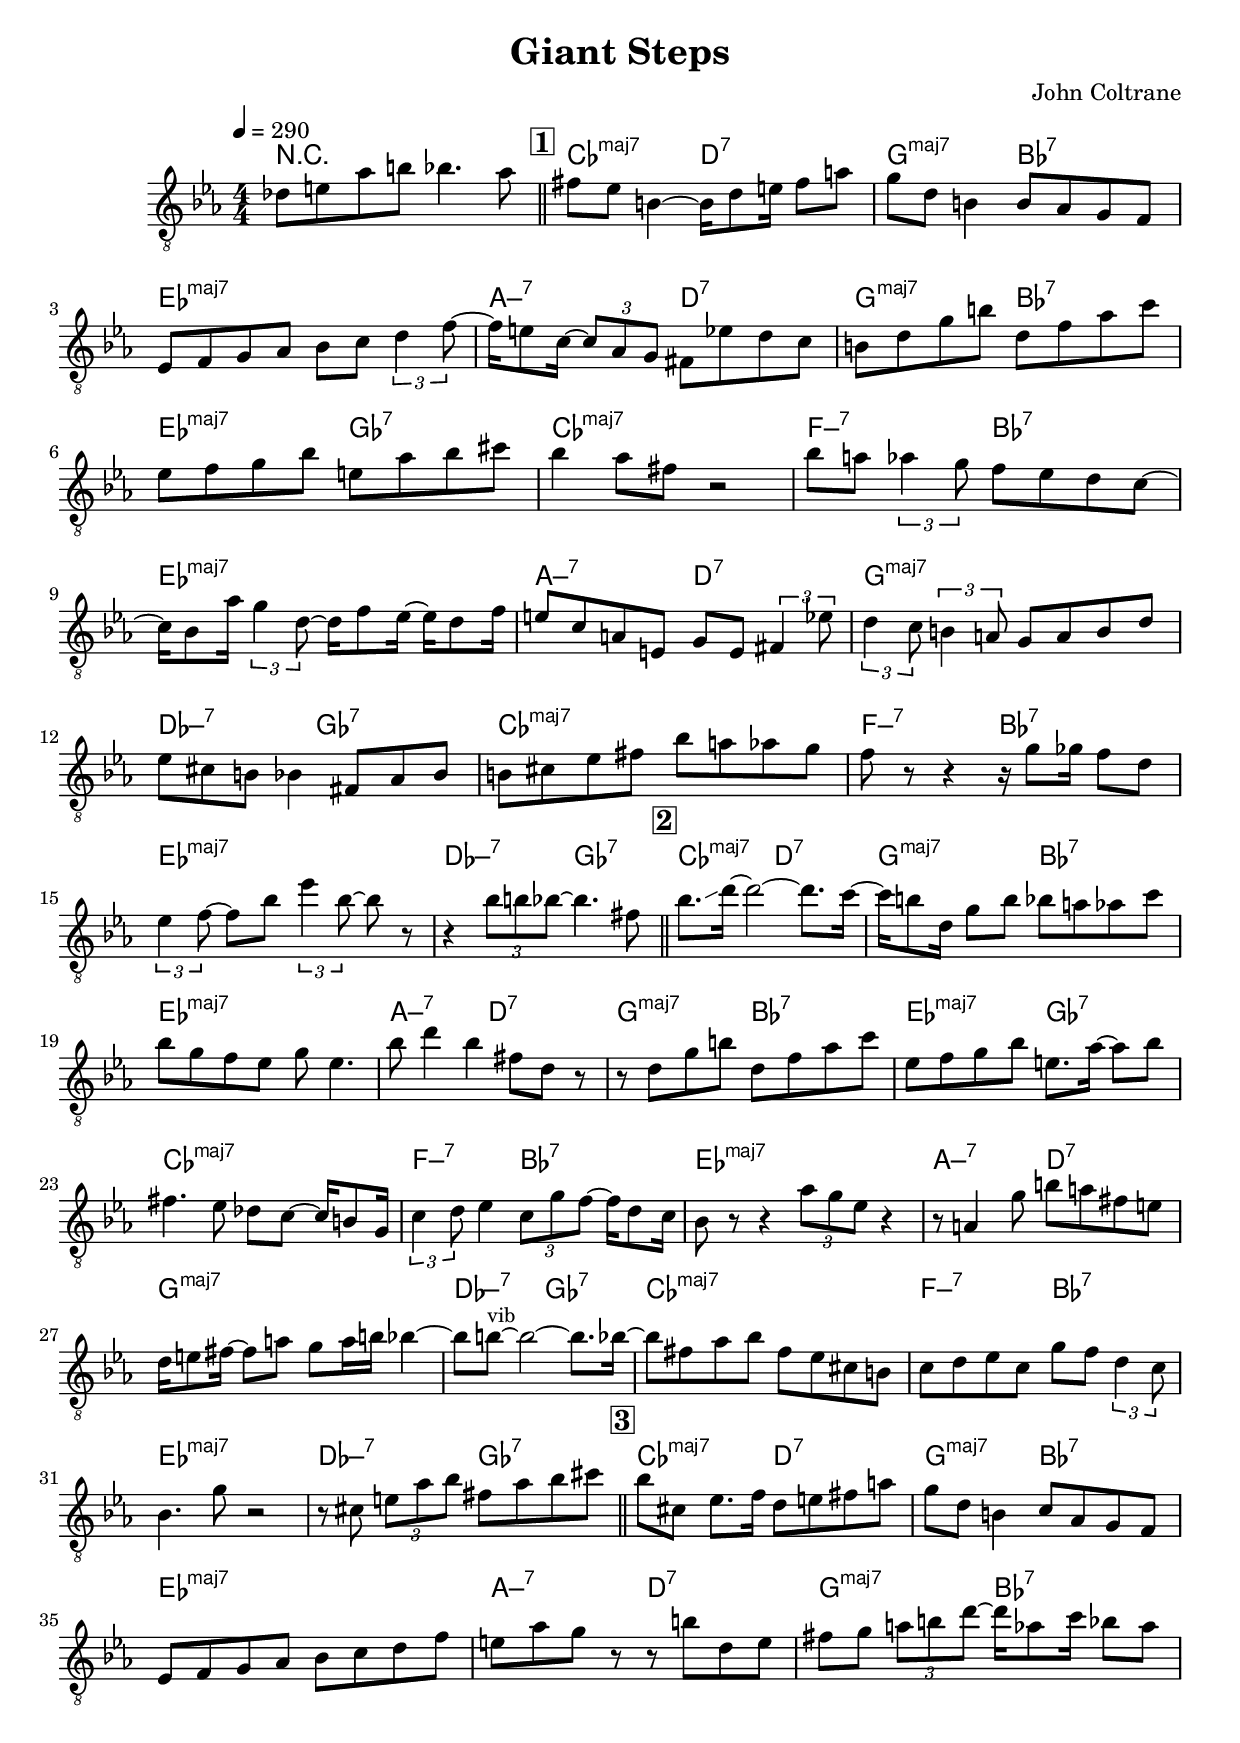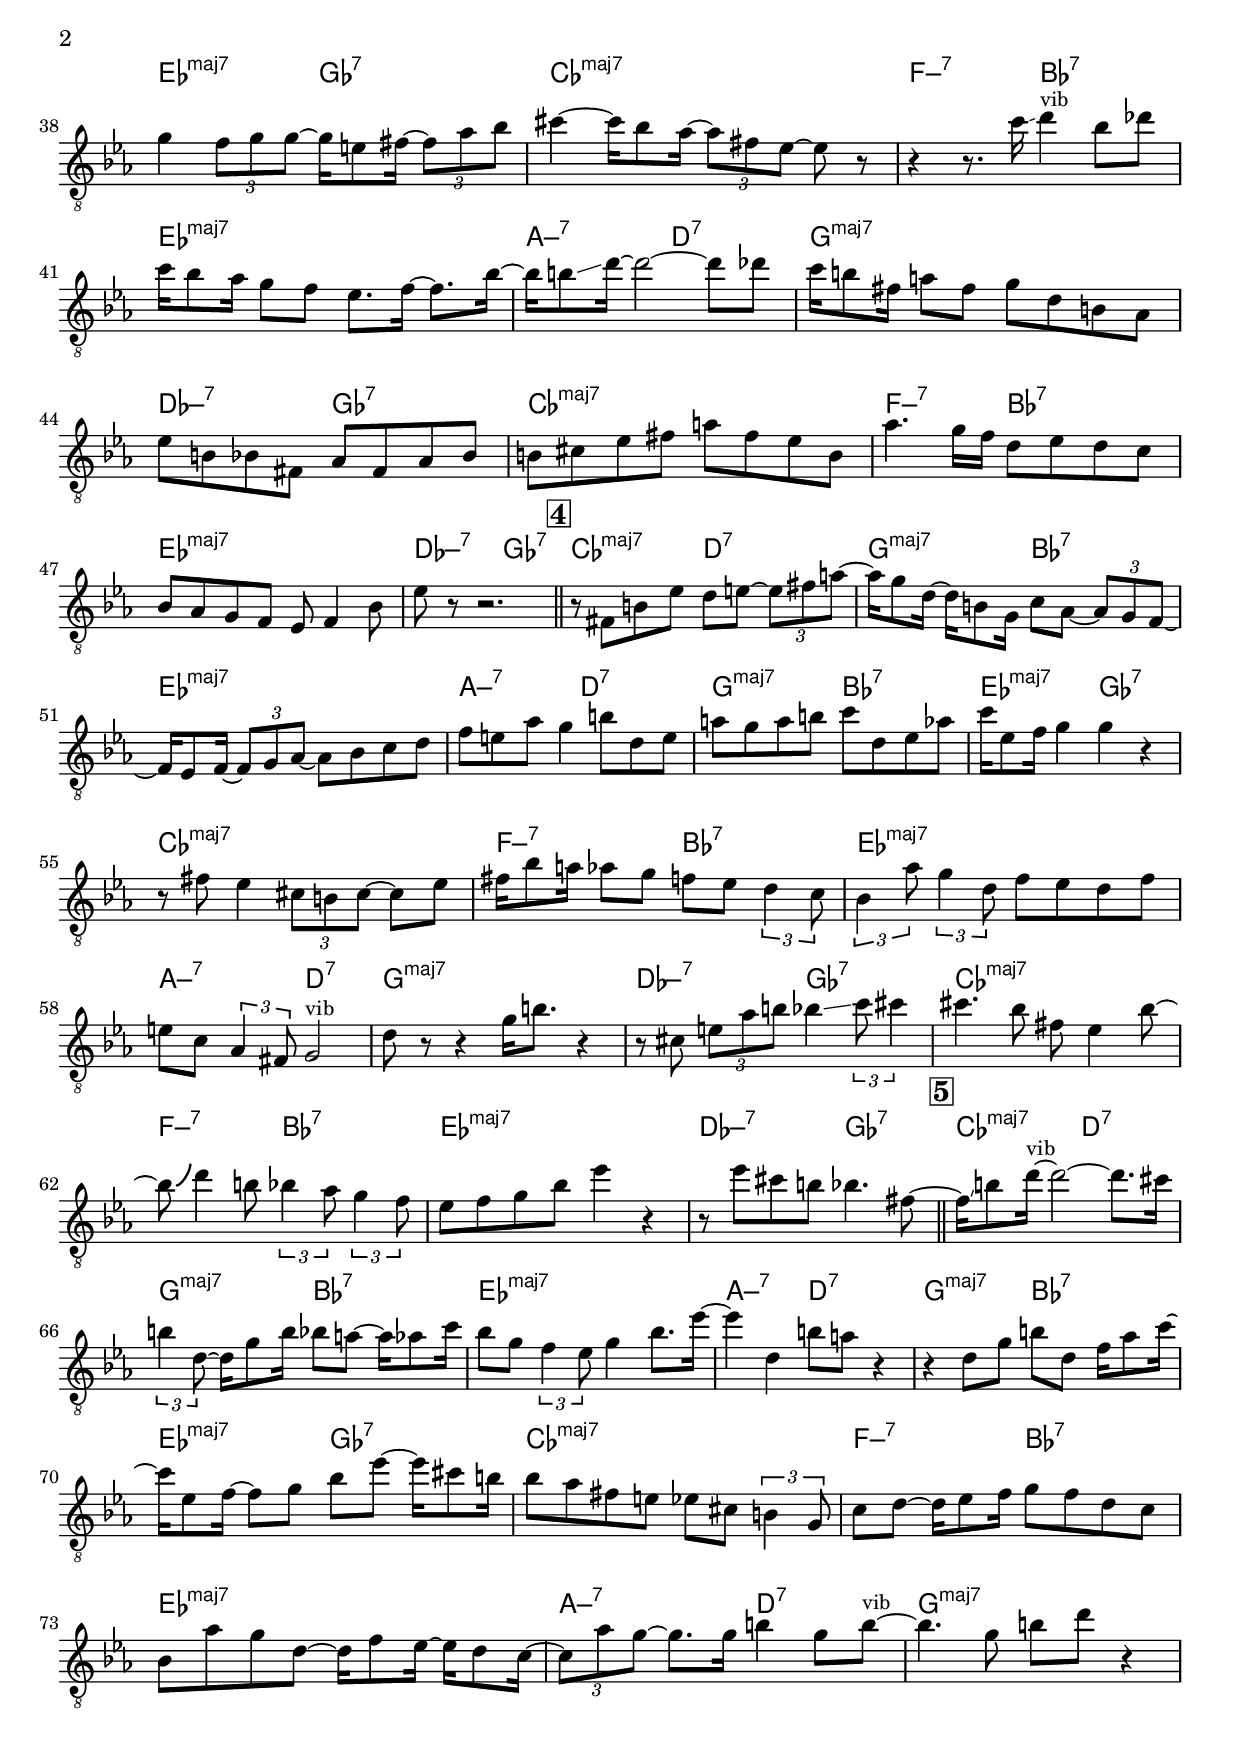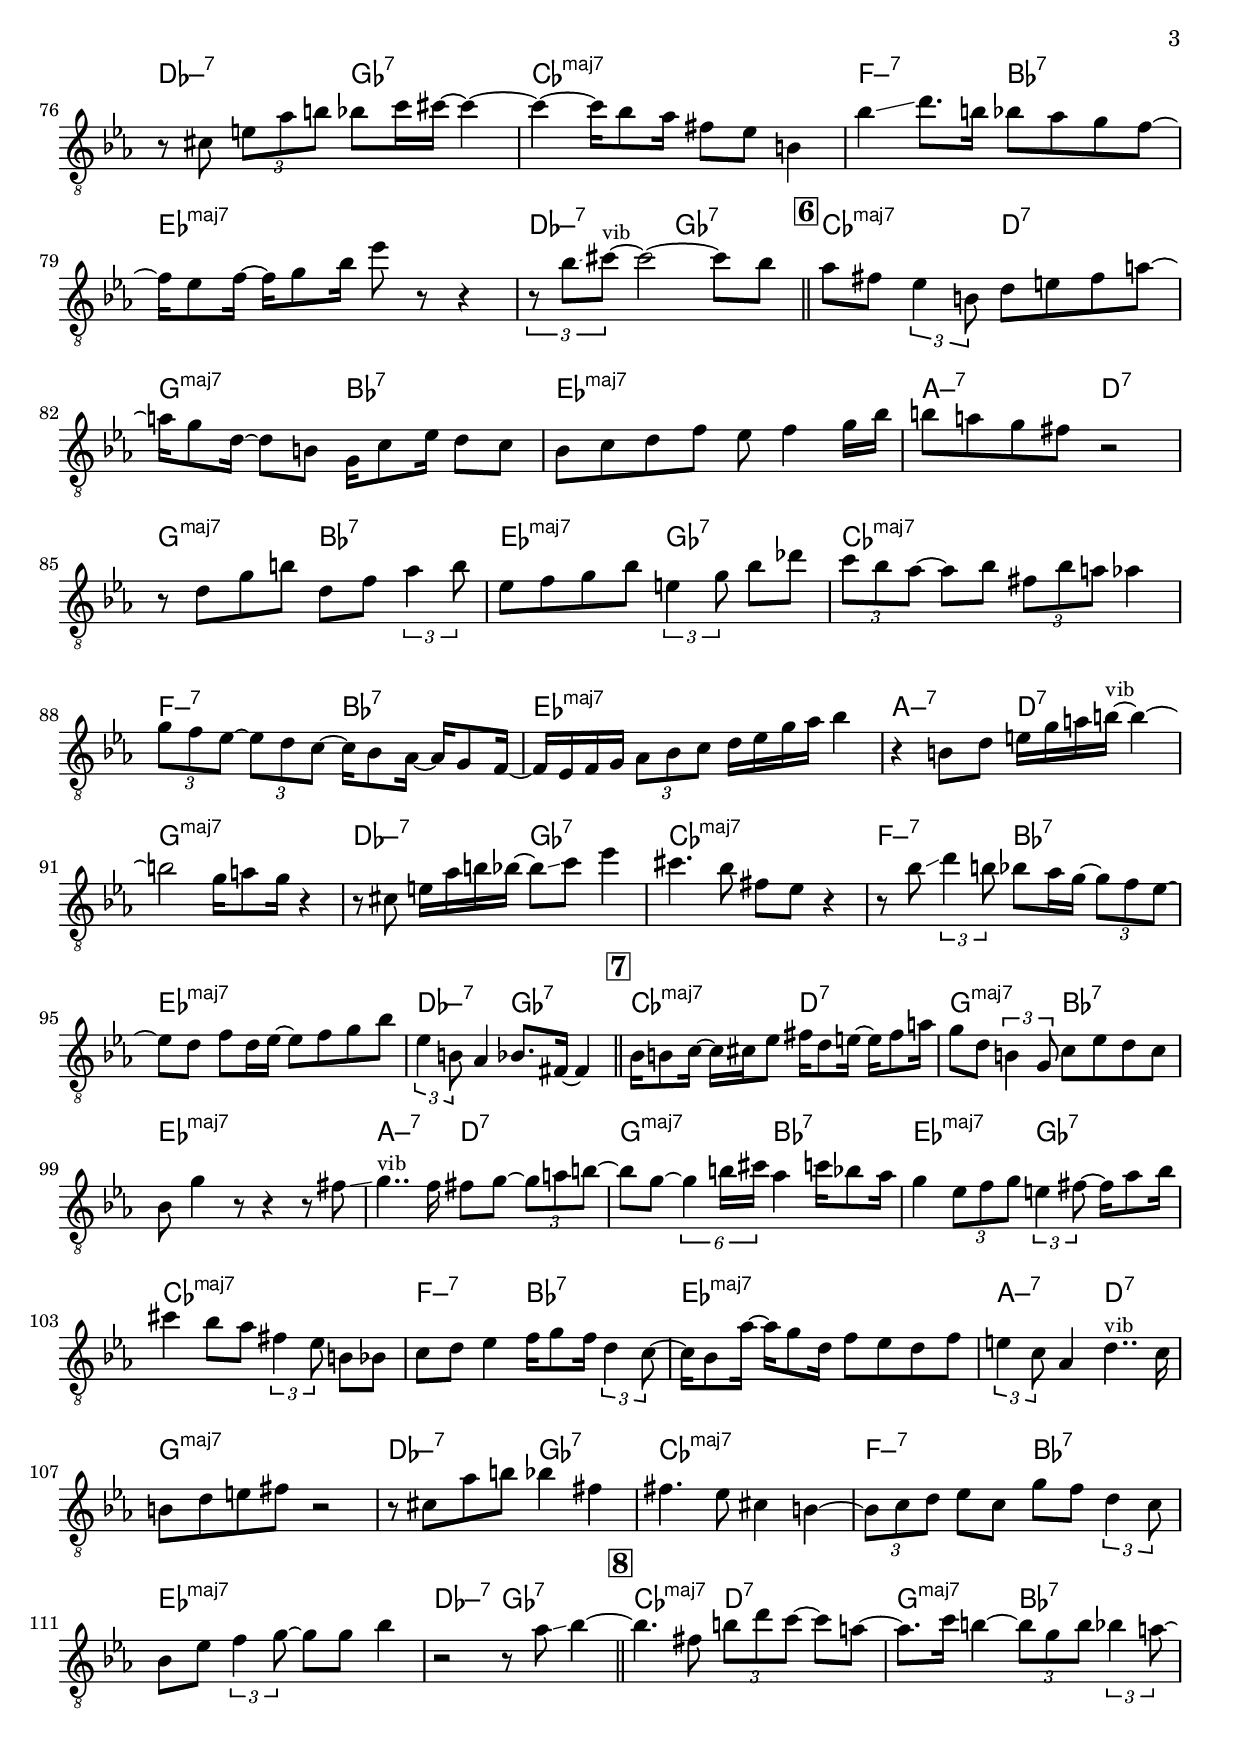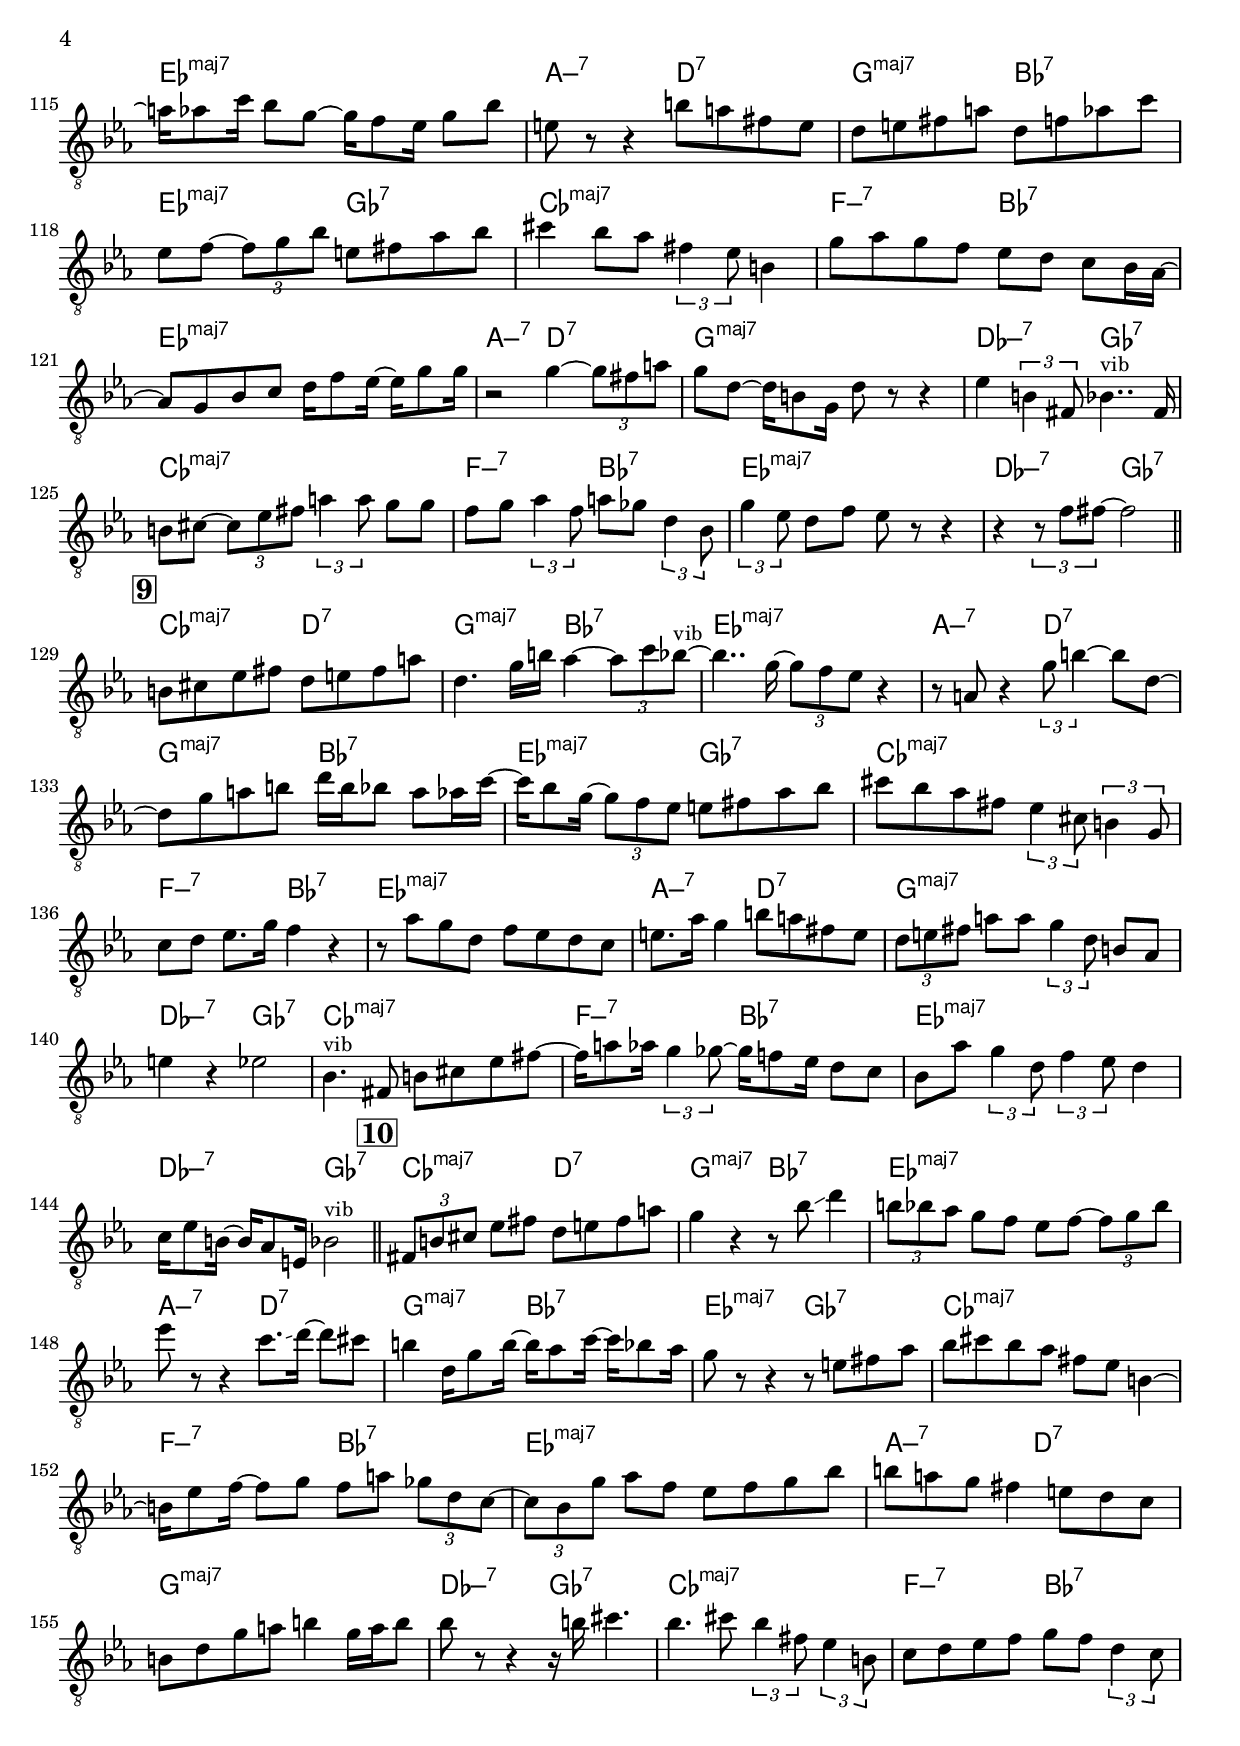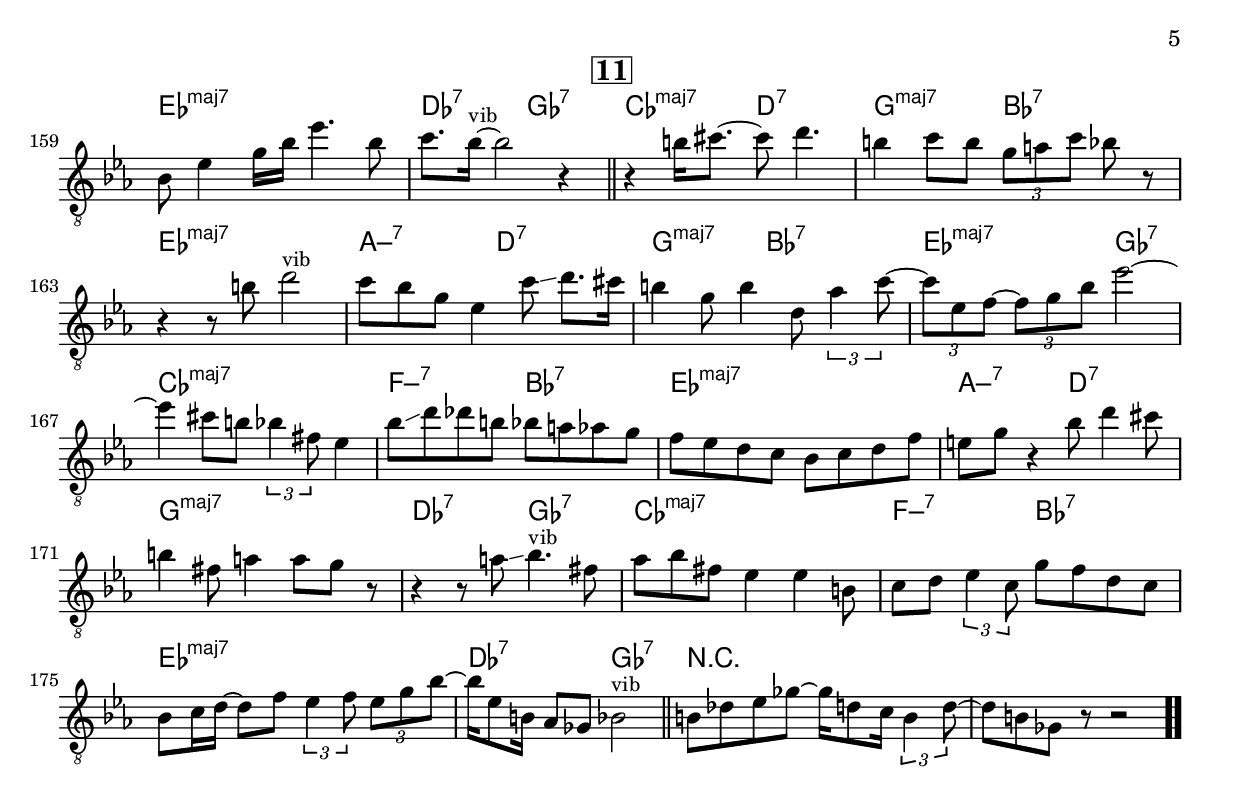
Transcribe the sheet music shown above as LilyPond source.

\version "2.13.2"

#(ly:set-option 'point-and-click #f)

\header {
  title = "Giant Steps"
  composer = "John Coltrane"
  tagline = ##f
}
global =
{
    \override Staff.TimeSignature #'style = #'()
    \time 4/4
    \clef "treble_8"
    \key es \major
    \override Rest #'direction = #'0
    \override MultiMeasureRest #'staff-position = #0
}
\score
{
<<
    \transpose c' c'

    \new ChordNames { \chords {
      \set majorSevenSymbol = \markup { "maj7" }
      \set minorChordModifier = \markup { \char ##x2013 }
      | r1 
      | ces2:maj d2:7 | g2:maj bes2:7 | es1:maj | a2:min7 d2:7 | g2:maj bes2:7 | es2:maj ges2:7 | ces1:maj | f2:min7 bes2:7 
      | es1:maj | a2:min7 d2:7 | g1:maj | des2:min7 ges2:7 | ces1:maj | f2:min7 bes2:7 | es1:maj | des2:min7 ges2:7 
      | ces2:maj d2:7 | g2:maj bes2:7 | es1:maj | a2:min7 d2:7 | g2:maj bes2:7 | es2:maj ges2:7 | ces1:maj | f2:min7 bes2:7 
      | es1:maj | a2:min7 d2:7 | g1:maj | des2:min7 ges2:7 | ces1:maj | f2:min7 bes2:7 | es1:maj | des2:min7 ges2:7 
      | ces2:maj d2:7 | g2:maj bes2:7 | es1:maj | a2:min7 d2:7 | g2:maj bes2:7 | es2:maj ges2:7 | ces1:maj | f2:min7 bes2:7 
      | es1:maj | a2:min7 d2:7 | g1:maj | des2:min7 ges2:7 | ces1:maj | f2:min7 bes2:7 | es1:maj | des2:min7 ges2:7 
      | ces2:maj d2:7 | g2:maj bes2:7 | es1:maj | a2:min7 d2:7 | g2:maj bes2:7 | es2:maj ges2:7 | ces1:maj | f2:min7 bes2:7 
      | es1:maj | a2:min7 d2:7 | g1:maj | des2:min7 ges2:7 | ces1:maj | f2:min7 bes2:7 | es1:maj | des2:min7 ges2:7 
      | ces2:maj d2:7 | g2:maj bes2:7 | es1:maj | a2:min7 d2:7 | g2:maj bes2:7 | es2:maj ges2:7 | ces1:maj | f2:min7 bes2:7 
      | es1:maj | a2:min7 d2:7 | g1:maj | des2:min7 ges2:7 | ces1:maj | f2:min7 bes2:7 | es1:maj | des2:min7 ges2:7 
      | ces2:maj d2:7 | g2:maj bes2:7 | es1:maj | a2:min7 d2:7 | g2:maj bes2:7 | es2:maj ges2:7 | ces1:maj | f2:min7 bes2:7 
      | es1:maj | a2:min7 d2:7 | g1:maj | des2:min7 ges2:7 | ces1:maj | f2:min7 bes2:7 | es1:maj | des2:min7 ges2:7 
      | ces2:maj d2:7 | g2:maj bes2:7 | es1:maj | a2:min7 d2:7 | g2:maj bes2:7 | es2:maj ges2:7 | ces1:maj | f2:min7 bes2:7 
      | es1:maj | a2:min7 d2:7 | g1:maj | des2:min7 ges2:7 | ces1:maj | f2:min7 bes2:7 | es1:maj | des2:min7 ges2:7 
      | ces2:maj d2:7 | g2:maj bes2:7 | es1:maj | a2:min7 d2:7 | g2:maj bes2:7 | es2:maj ges2:7 | ces1:maj | f2:min7 bes2:7 
      | es1:maj | a2:min7 d2:7 | g1:maj | des2:min7 ges2:7 | ces1:maj | f2:min7 bes2:7 | es1:maj | des2:min7 ges2:7 
      | ces2:maj d2:7 | g2:maj bes2:7 | es1:maj | a2:min7 d2:7 | g2:maj bes2:7 | es2:maj ges2:7 | ces1:maj | f2:min7 bes2:7 
      | es1:maj | a2:min7 d2:7 | g1:maj | des2:min7 ges2:7 | ces1:maj | f2:min7 bes2:7 | es1:maj | des2:min7 ges2:7 
      | ces2:maj d2:7 | g2:maj bes2:7 | es1:maj | a2:min7 d2:7 | g2:maj bes2:7 | es2:maj ges2:7 | ces1:maj | f2:min7 bes2:7 
      | es1:maj | a2:min7 d2:7 | g1:maj | des2:min7 ges2:7 | ces1:maj | f2:min7 bes2:7 | es1:maj | des2:7 ges2:7 
      | ces2:maj d2:7 | g2:maj bes2:7 | es1:maj | a2:min7 d2:7 | g2:maj bes2:7 | es2:maj ges2:7 | ces1:maj | f2:min7 bes2:7 
      | es1:maj | a2:min7 d2:7 | g1:maj | des2:7 ges2:7 | ces1:maj | f2:min7 bes2:7 | es1:maj | des2:7 ges2:7 
      | r1|
      }
      }

    \new Staff
    <<
    \transpose c' c'

    {
      \global
  		%\override Score.MetronomeMark #'transparent = ##t
  		%\override Score.MetronomeMark #'stencil = ##f
  		
  		\override HorizontalBracket #'direction = #UP
  		\override HorizontalBracket #'bracket-flare = #'(0 . 0)
  		
  		\override TextSpanner #'dash-fraction = #1.0
  		\override TextSpanner #'bound-details #'left #'text = \markup{ \concat{\draw-line #'(0 . -1.0) \draw-line #'(1.0 . 0) }}
  		\override TextSpanner #'bound-details #'right #'text = \markup{ \concat{ \draw-line #'(1.0 . 0) \draw-line #'(0 . -1.0) }}
          \set Score.markFormatter = #format-mark-box-numbers


      \tempo 4 = 290
      \set Score.currentBarNumber = #0
     
      | des'8 e'8 aes'8 b'8 bes'4. aes'8 
      \bar "||" \mark \default fis'8 es'8 b4~ b16 d'8 e'16 fis'8 a'8 
      | g'8 d'8 b4 b8 aes8 g8 f8 
      | es8 f8 g8 aes8 bes8 c'8 \tuplet 3/2 {d'4 f'8~} 
      | f'16 e'8 c'16~ \tuplet 3/2 {c'8 aes8 g8} fis8 es'8 d'8 c'8 
      | b8 d'8 g'8 b'8 d'8 f'8 aes'8 c''8 
      | es'8 f'8 g'8 bes'8 e'8 aes'8 bes'8 cis''8 
      | bes'4 aes'8 fis'8 r2 
      | bes'8 a'8 \tuplet 3/2 {aes'4 g'8} f'8 es'8 d'8 c'8~ 
      | c'16 bes8 aes'16 \tuplet 3/2 {g'4 d'8~} d'16 f'8 es'16~ es'16 d'8 f'16 
      | e'8 c'8 a8 e8 g8 e8 \tuplet 3/2 {fis4 es'8} 
      | \tuplet 3/2 {d'4 c'8} \tuplet 3/2 {b4 a8} g8 a8 b8 d'8 
      | es'8 cis'8 b8 bes4 fis8 aes8 bes8 
      | b8 cis'8 es'8 fis'8 bes'8 a'8 aes'8 g'8 
      | f'8 r8 r4 r16 g'8 ges'16 f'8 d'8 
      | \tuplet 3/2 {es'4 f'8~} f'8 bes'8 \tuplet 3/2 {es''4 bes'8~} bes'8 r8 
      | r4 \tuplet 3/2 {bes'8 b'8 bes'8~} bes'4. fis'8 
      \bar "||" \mark \default bes'8.\glissando  d''16~ d''2~ d''8. c''16~ 
      | c''16 b'8 d'16 g'8 b'8 bes'8 a'8 aes'8 c''8 
      | bes'8 g'8 f'8 es'8 g'8 es'4. 
      | bes'8 d''4 bes'4 fis'8 d'8 r8 
      | r8 d'8 g'8 b'8 d'8 f'8 aes'8 c''8 
      | es'8 f'8 g'8 bes'8 e'8. aes'16~ aes'8 bes'8 
      | fis'4. es'8 des'8 c'8~ c'16 b8 g16 
      | \tuplet 3/2 {c'4 d'8} es'4 \tuplet 3/2 {c'8 g'8 f'8~} f'16 d'8 c'16 
      | bes8 r8 r4 \tuplet 3/2 {aes'8 g'8 es'8} r4 
      | r8 a4 g'8 b'8 a'8 fis'8 e'8 
      | d'16 e'8 fis'16~ fis'8 a'8 g'8 a'16 b'16 bes'4~ 
      | bes'8 b'8~^\markup{\left-align \small vib} b'2~ b'8. bes'16~ 
      | bes'8 fis'8 aes'8 bes'8 fis'8 es'8 cis'8 b8 
      | c'8 d'8 es'8 c'8 g'8 f'8 \tuplet 3/2 {d'4 c'8} 
      | bes4. g'8 r2 
      | r8 cis'8 \tuplet 3/2 {e'8 aes'8 bes'8} fis'8 aes'8 bes'8 cis''8 
      \bar "||" \mark \default bes'8 cis'8 es'8. f'16 d'8 e'8 fis'8 a'8 
      | g'8 d'8 b4 c'8 aes8 g8 f8 
      | es8 f8 g8 aes8 bes8 c'8 d'8 f'8 
      | e'8 aes'8 g'8 r8 r8 b'8 d'8 e'8 
      | fis'8 g'8 \tuplet 3/2 {a'8 b'8 d''8~} d''16 aes'8 c''16 bes'8 aes'8 
      | g'4 \tuplet 3/2 {f'8 g'8 g'8~} g'16 e'8 fis'16~ \tuplet 3/2 {fis'8 aes'8 bes'8} 
      | cis''4~ cis''16 bes'8 aes'16~ \tuplet 3/2 {aes'8 fis'8 es'8~} es'8 r8 
      | r4 r8. c''16\glissando  d''4^\markup{\left-align \small vib} bes'8 des''8 
      | c''16 bes'8 aes'16 g'8 f'8 es'8. f'16~ f'8. bes'16~ 
      | bes'16 b'8\glissando  d''16~ d''2~ d''8 des''8 
      | c''16 b'8 fis'16 a'8 fis'8 g'8 d'8 b8 aes8 
      | es'8 b8 bes8 fis8 aes8 fis8 aes8 bes8 
      | b8 cis'8 es'8 fis'8 a'8 fis'8 es'8 b8 
      | aes'4. g'16 f'16 d'8 es'8 d'8 c'8 
      | bes8 aes8 g8 f8 es8 f4 bes8 
      | es'8 r8 r2. 
      \bar "||" \mark \default r8 fis8 b8 es'8 d'8 e'8~ \tuplet 3/2 {e'8 fis'8 a'8~} 
      | a'16 g'8 d'16~ d'16 b8 g16 c'8 aes8~ \tuplet 3/2 {aes8 g8 f8~} 
      | f16 es8 f16~ \tuplet 3/2 {f8 g8 aes8~} aes8 bes8 c'8 d'8 
      | f'8 e'8 aes'8 g'4 b'8 d'8 e'8 
      | a'8 g'8 a'8 b'8 c''8 d'8 es'8 aes'8 
      | c''16 es'8 f'16 g'4 g'4 r4 
      | r8 fis'8 es'4 \tuplet 3/2 {cis'8 b8 cis'8~} cis'8 es'8 
      | fis'16 bes'8 a'16 aes'8 g'8 f'8 es'8 \tuplet 3/2 {d'4 c'8} 
      | \tuplet 3/2 {bes4 aes'8} \tuplet 3/2 {g'4 d'8} f'8 es'8 d'8 f'8 
      | e'8 c'8 \tuplet 3/2 {aes4 fis8} g2^\markup{\left-align \small vib} 
      | d'8 r8 r4 g'16 b'8. r4 
      | r8 cis'8 \tuplet 3/2 {e'8 aes'8 b'8} bes'4\glissando  \tuplet 3/2 {c''8 cis''4} 
      | cis''4. bes'8 fis'8 es'4 bes'8~ 
      | bes'8\bendAfter #+4  d''4 b'8 \tuplet 3/2 {bes'4 aes'8} \tuplet 3/2 {g'4 f'8} 
      | es'8 f'8 g'8 bes'8 es''4 r4 
      | r8 es''8 cis''8 b'8 bes'4. fis'8~ 
      \bar "||" \mark \default fis'16\glissando  b'8 d''16~^\markup{\left-align \small vib} d''2~ d''8. cis''16 
      | \tuplet 3/2 {b'4 d'8~} d'16 g'8 b'16 bes'8 a'8~ a'16 aes'8 c''16 
      | bes'8 g'8 \tuplet 3/2 {f'4 es'8} g'4 bes'8. es''16~ 
      | es''4 d'4 b'8 a'8 r4 
      | r4 d'8 g'8 b'8 d'8 f'16 aes'8 c''16~ 
      | c''16 es'8 f'16~ f'8 g'8 bes'8 es''8~ es''16 cis''8 b'16 
      | bes'8 aes'8 fis'8 e'8 es'8 cis'8 \tuplet 3/2 {b4 g8} 
      | c'8 d'8~ d'16 es'8 f'16 g'8 f'8 d'8 c'8 
      | bes8 aes'8 g'8 d'8~ d'16 f'8 es'16~ es'16 d'8 c'16~ 
      | \tuplet 3/2 {c'8 aes'8 g'8~} g'8. g'16 b'4 g'8 b'8~^\markup{\left-align \small vib} 
      | b'4. g'8 b'8 d''8 r4 
      | r8 cis'8 \tuplet 3/2 {e'8 aes'8 b'8} bes'8 c''16\glissando  cis''16~ cis''4~ 
      | cis''4~ cis''16 bes'8 aes'16 fis'8 es'8 b4 
      | bes'4\glissando  d''8. b'16 bes'8 aes'8 g'8 f'8~ 
      | f'16 es'8 f'16~ f'16 g'8 bes'16 es''8 r8 r4 
      | \tuplet 3/2 {r8 bes'8\glissando  cis''8~^\markup{\left-align \small vib}} cis''2~ cis''8 bes'8 
      \bar "||" \mark \default aes'8 fis'8 \tuplet 3/2 {es'4 b8} d'8 e'8 fis'8 a'8~ 
      | a'16 g'8 d'16~ d'8 b8 g16 c'8 es'16 d'8 c'8 
      | bes8 c'8 d'8 f'8 es'8 f'4 g'16 bes'16 
      | b'8 a'8 g'8 fis'8 r2 
      | r8 d'8 g'8 b'8 d'8 f'8 \tuplet 3/2 {aes'4 b'8} 
      | es'8 f'8 g'8 bes'8 \tuplet 3/2 {e'4 g'8} bes'8 des''8 
      | \tuplet 3/2 {c''8 bes'8 aes'8~} aes'8 bes'8 \tuplet 3/2 {fis'8 bes'8 a'8} aes'4 
      | \tuplet 3/2 {g'8 f'8 es'8~} \tuplet 3/2 {es'8 d'8 c'8~} c'16 bes8 aes16~ aes16 g8 f16~ 
      | f16 es16 f16 g16 \tuplet 3/2 {aes8 bes8 c'8} d'16 es'16 g'16 aes'16 bes'4 
      | r4 b8 d'8 e'16 g'16 a'16 b'16~^\markup{\left-align \small vib} b'4~ 
      | b'2 g'16 a'8 g'16 r4 
      | r8 cis'8 e'16 aes'16 b'16 bes'16~ bes'8\glissando  c''8 es''4 
      | cis''4. bes'8 fis'8 es'8 r4 
      | r8 bes'8\glissando  \tuplet 3/2 {d''4 b'8} bes'8 aes'16 g'16~ \tuplet 3/2 {g'8 f'8 es'8~} 
      | es'8 d'8 f'8 d'16 es'16~ es'8 f'8 g'8 bes'8 
      | \tuplet 3/2 {es'4 b8} aes4 bes8. fis16~ fis4 
      \bar "||" \mark \default bes16 b8 c'16~ c'16 cis'16 es'8 fis'16 d'8 e'16~ e'16 fis'8 a'16 
      | g'8 d'8 \tuplet 3/2 {b4 g8} c'8 es'8 d'8 c'8 
      | bes8 g'4 r8 r4 r8 fis'8\glissando  
      | g'4..^\markup{\left-align \small vib} f'16 fis'8 g'8~ \tuplet 3/2 {g'8 a'8 b'8~} 
      | b'8 g'8~ \tuplet 6/4 {g'4 b'16 cis''16} aes'4 c''16 bes'8 aes'16 
      | g'4 \tuplet 3/2 {es'8 f'8 g'8} \tuplet 3/2 {e'4 fis'8~} fis'16 aes'8 bes'16 
      | cis''4 bes'8 aes'8 \tuplet 3/2 {fis'4 es'8} b8 bes8 
      | c'8 d'8 es'4 f'16 g'8 f'16 \tuplet 3/2 {d'4 c'8~} 
      | c'16 bes8 aes'16~ aes'16 g'8 d'16 f'8 es'8 d'8 f'8 
      | \tuplet 3/2 {e'4 c'8} aes4 d'4..^\markup{\left-align \small vib} c'16 
      | b8 d'8 e'8 fis'8 r2 
      | r8 cis'8 aes'8 b'8 bes'4 fis'4 
      | fis'4. es'8 cis'4 b4~ 
      | \tuplet 3/2 {b8 c'8 d'8} es'8 c'8 g'8 f'8 \tuplet 3/2 {d'4 c'8} 
      | bes8 es'8 \tuplet 3/2 {f'4 g'8~} g'8 g'8 bes'4 
      | r2 r8 aes'8\glissando  bes'4~ 
      \bar "||" \mark \default bes'4. fis'8 \tuplet 3/2 {b'8 d''8 c''8~} c''8 a'8~ 
      | a'8. c''16 b'4~ \tuplet 3/2 {b'8 g'8 b'8} \tuplet 3/2 {bes'4 a'8~} 
      | a'16 aes'8 c''16 bes'8 g'8~ g'16 f'8 es'16 g'8 bes'8 
      | e'8 r8 r4 b'8 a'8 fis'8 e'8 
      | d'8 e'8 fis'8 a'8 d'8 f'8 aes'8 c''8 
      | es'8 f'8~ \tuplet 3/2 {f'8 g'8 bes'8} e'8 fis'8 aes'8 bes'8 
      | cis''4 bes'8 aes'8 \tuplet 3/2 {fis'4 es'8} b4 
      | g'8 aes'8 g'8 f'8 es'8 d'8 c'8 bes16 aes16~ 
      | aes8 g8 bes8 c'8 d'16 f'8 es'16~ es'16 g'8 g'16 
      | r2 g'4~ \tuplet 3/2 {g'8 fis'8 a'8} 
      | g'8 d'8~ d'16 b8 g16 d'8 r8 r4 
      | es'4 \tuplet 3/2 {b4 fis8} bes4..^\markup{\left-align \small vib} fis16 
      | b8 cis'8~ \tuplet 3/2 {cis'8 es'8 fis'8} \tuplet 3/2 {a'4 a'8} g'8 g'8 
      | f'8 g'8 \tuplet 3/2 {aes'4 f'8} a'8 ges'8 \tuplet 3/2 {d'4 bes8} 
      | \tuplet 3/2 {g'4 es'8} d'8 f'8 es'8 r8 r4 
      | r4 \tuplet 3/2 {r8 f'8 fis'8~} fis'2 
      \bar "||" \mark \default b8 cis'8 es'8 fis'8 d'8 e'8 fis'8 a'8 
      | d'4. g'16 b'16 aes'4~ \tuplet 3/2 {aes'8 c''8 bes'8~^\markup{\left-align \small vib}} 
      | bes'4.. g'16~ \tuplet 3/2 {g'8 f'8 es'8} r4 
      | r8 a8 r4 \tuplet 3/2 {g'8 b'4~} b'8 d'8~ 
      | d'8 g'8 a'8 b'8 d''16 b'16 bes'8 a'8 aes'16 c''16~ 
      | c''16 bes'8 g'16~ \tuplet 3/2 {g'8 f'8 es'8} e'8 fis'8 aes'8 bes'8 
      | cis''8 bes'8 aes'8 fis'8 \tuplet 3/2 {es'4 cis'8} \tuplet 3/2 {b4 g8} 
      | c'8 d'8 es'8. g'16 f'4 r4 
      | r8 aes'8 g'8 d'8 f'8 es'8 d'8 c'8 
      | e'8. aes'16 g'4 b'8 a'8 fis'8 e'8 
      | \tuplet 3/2 {d'8 e'8 fis'8} a'8 a'8 \tuplet 3/2 {g'4 d'8} b8 aes8 
      | e'4 r4 es'2 
      | bes4.^\markup{\left-align \small vib} fis8 b8 cis'8 es'8 fis'8~ 
      | fis'16 a'8 aes'16 \tuplet 3/2 {g'4 ges'8~} ges'16 f'8 es'16 d'8 c'8 
      | bes8 aes'8 \tuplet 3/2 {g'4 d'8} \tuplet 3/2 {f'4 es'8} d'4 
      | c'16 es'8 b16~ b16 aes8 e16 bes2^\markup{\left-align \small vib} 
      \bar "||" \mark \default \tuplet 3/2 {fis8 b8 cis'8} es'8 fis'8 d'8 e'8 fis'8 a'8 
      | g'4 r4 r8 bes'8\glissando  d''4 
      | \tuplet 3/2 {b'8 bes'8 aes'8} g'8 f'8 es'8 f'8~ \tuplet 3/2 {f'8 g'8 bes'8} 
      | es''8 r8 r4 c''8.\glissando  d''16~ d''8 cis''8 
      | b'4 d'16 g'8 b'16~ b'16 aes'8 c''16~ c''16 bes'8 aes'16 
      | g'8 r8 r4 r8 e'8 fis'8 aes'8 
      | bes'8 cis''8 bes'8 aes'8 fis'8 es'8 b4~ 
      | b16 es'8 f'16~ f'8 g'8 f'8 a'8 \tuplet 3/2 {ges'8 d'8 c'8~} 
      | \tuplet 3/2 {c'8 bes8 g'8} aes'8 f'8 es'8 f'8 g'8 bes'8 
      | b'8 a'8 g'8 fis'4 e'8 d'8 c'8 
      | b8 d'8 g'8 a'8 b'4 g'16 a'16 b'8 
      | bes'8 r8 r4 r16 b'16 cis''4. 
      | bes'4. cis''8 \tuplet 3/2 {bes'4 fis'8} \tuplet 3/2 {es'4 b8} 
      | c'8 d'8 es'8 f'8 g'8 f'8 \tuplet 3/2 {d'4 c'8} 
      | bes8 es'4 g'16 bes'16 es''4. bes'8 
      | c''8. bes'16~^\markup{\left-align \small vib} bes'2 r4 
      \bar "||" \mark \default r4 b'16\glissando  cis''8.~ cis''8 d''4. 
      | b'4 c''8 b'8 \tuplet 3/2 {g'8 a'8 c''8} bes'8 r8 
      | r4 r8 b'8 d''2^\markup{\left-align \small vib} 
      | c''8 bes'8 g'8 es'4 c''8\glissando  d''8. cis''16 
      | b'4 g'8 b'4 d'8 \tuplet 3/2 {aes'4 c''8~} 
      | \tuplet 3/2 {c''8 es'8 f'8~} \tuplet 3/2 {f'8 g'8 bes'8} es''2~ 
      | es''4 cis''8 b'8 \tuplet 3/2 {bes'4 fis'8} es'4 
      | bes'8\glissando  d''8 des''8 b'8 bes'8 a'8 aes'8 g'8 
      | f'8 es'8 d'8 c'8 bes8 c'8 d'8 f'8 
      | e'8 g'8 r4 bes'8 d''4 cis''8 
      | b'4 fis'8 a'4 a'8 g'8 r8 
      | r4 r8 a'8\glissando  bes'4.^\markup{\left-align \small vib} fis'8 
      | aes'8 bes'8 fis'8 es'4 es'4 b8 
      | c'8 d'8 \tuplet 3/2 {es'4 c'8} g'8 f'8 d'8 c'8 
      | bes8 c'16 d'16~ d'8 f'8 \tuplet 3/2 {es'4 f'8} \tuplet 3/2 {es'8 g'8 bes'8~} 
      | bes'16 es'8 b16 aes8 ges8 bes2^\markup{\left-align \small vib} 
      \bar "||" b8 des'8 es'8 ges'8~ ges'16 d'8 c'16 \tuplet 3/2 {b4 d'8~} 
      | d'8 b8 ges8 r8 r2\bar  ".."
    }
    >>
>>    
}
